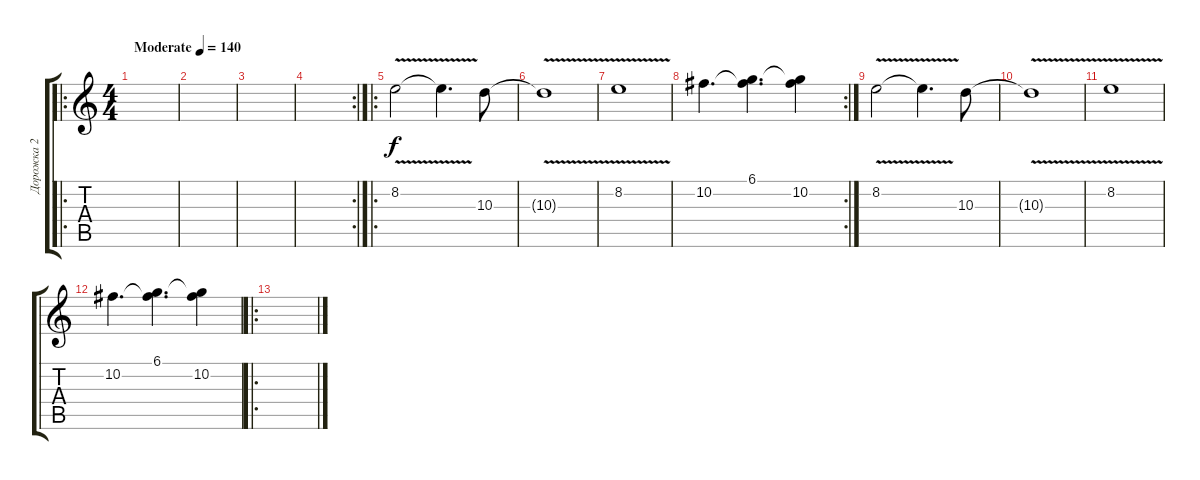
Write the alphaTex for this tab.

\track ("Дорожка 2" "Дорожка 2") {instrument distortionguitar}
\staff {score tabs}
\tuning (Db4 Ab3 E3 B2 Gb2 B1) {hide}
\ro
\ts (4 4)
\tempo (140 "Moderate")
\clef g2
\ks c
|
|
|
\rc 2
|
\ro
8.2{v}.2 8.2{t}.4{d} 10.3.8 |
10.3{v t}.1 |
8.2{v}.1 |
\rc 2
10.2.4{d} (6.1 10.2{t}).4{d} (6.1{t} 10.2).4 |
8.2{v}.2 8.2{t}.4{d} 10.3.8 |
10.3{v t}.1 |
8.2{v}.1 |
10.2.4{d} (6.1 10.2{t}).4{d} (6.1{t} 10.2).4 |
\ro
